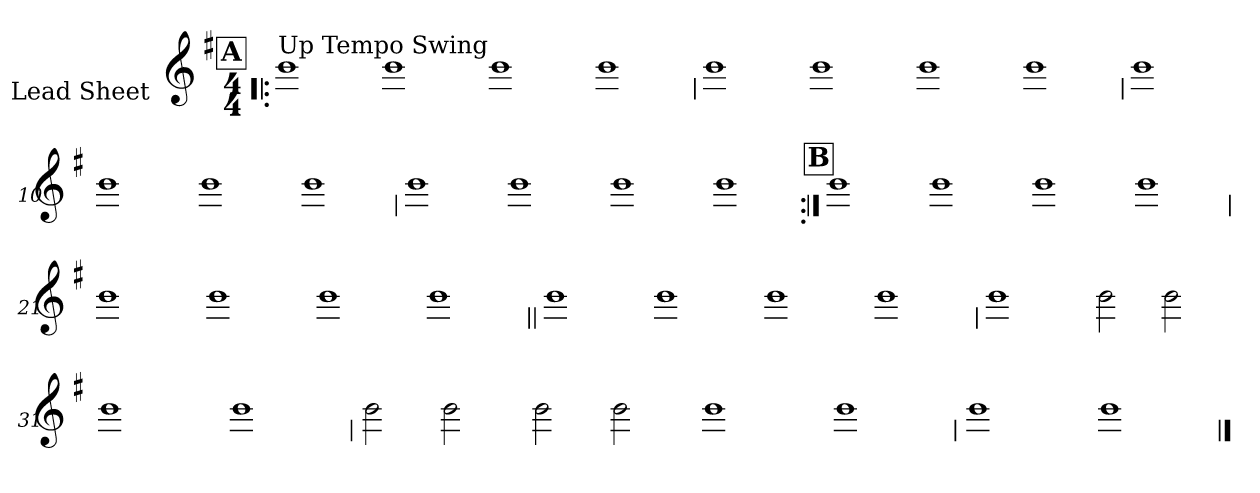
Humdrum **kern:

**kern
*part1
*staff1
*I"Lead Sheet
*stria0
*clefG2
*k[f#]
*G:
*M4/4
!!LO:REH:place=s1:a:t=A
=1!|:
!LO:TX:a:t=Up Tempo Swing
1b
=2-
1b
=3-
1b
=4-
1b
!!LO:LB:g=z
=5
1b
=6-
1b
=7-
1b
=8-
1b
!!LO:LB:g=z
=9
1b
=10-
1b
=11-
1b
=12-
1b
!!LO:LB:g=z
=13
1b
=14-
1b
=15-
1b
=16-
1b
!!LO:LB:g=z
!!LO:REH:place=s1:a:t=B
=17:|!
1b
=18-
1b
=19-
1b
=20-
1b
!!LO:LB:g=z
=21
1b
=22-
1b
=23-
1b
=24-
1b
!!LO:LB:g=z
=25||
1b
=26-
1b
=27-
1b
=28-
1b
!!LO:LB:g=z
=29
1b
=30-
2b
2b
=31-
1b
=32-
1b
!!LO:LB:g=z
=33
2b
2b
=34-
2b
2b
=35-
1b
=36-
1b
!!LO:LB:g=z
=37
1b
=38-
1b
==
*-
